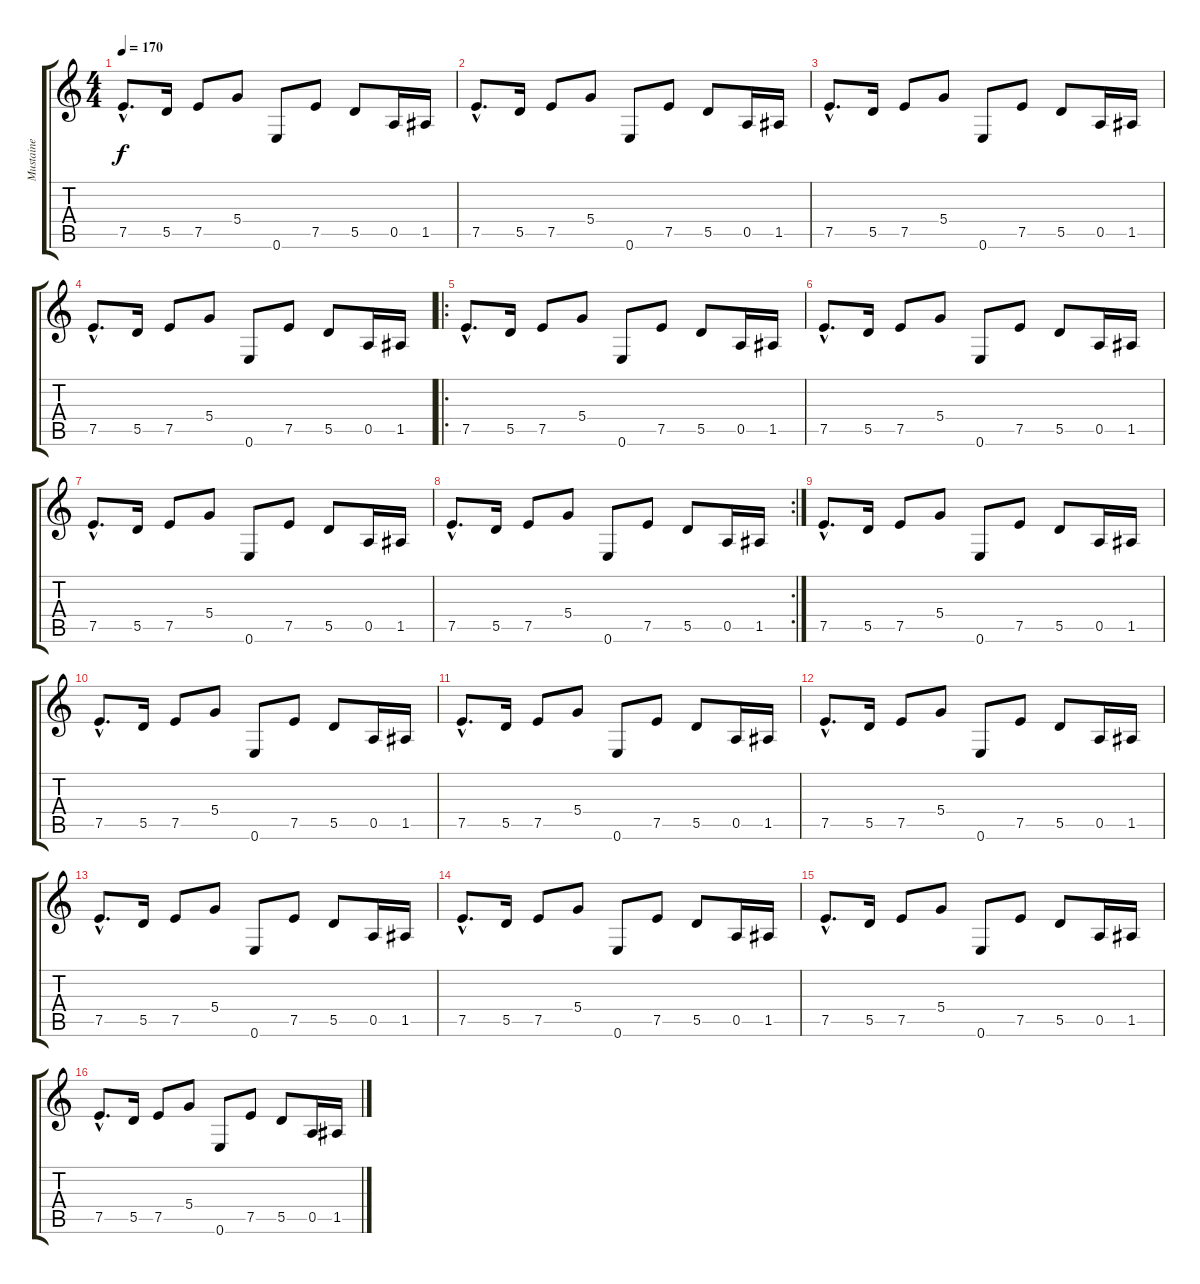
\track ("Mustaine" "Mustaine") {instrument distortionguitar}
\staff {score tabs}
\tuning (E4 B3 G3 D3 A2 E2) {hide}
\ts (4 4)
\tempo 170
\clef g2
\ks c
7.5{hac}.8{d dy f} 5.5.16 7.5.8 5.4.8 0.6.8 7.5.8 5.5.8 0.5.16 1.5.16 |
7.5{hac}.8{d} 5.5.16 7.5.8 5.4.8 0.6.8 7.5.8 5.5.8 0.5.16 1.5.16 |
7.5{hac}.8{d} 5.5.16 7.5.8 5.4.8 0.6.8 7.5.8 5.5.8 0.5.16 1.5.16 |
7.5{hac}.8{d} 5.5.16 7.5.8 5.4.8 0.6.8 7.5.8 5.5.8 0.5.16 1.5.16 |
\ro
7.5{hac}.8{d} 5.5.16 7.5.8 5.4.8 0.6.8 7.5.8 5.5.8 0.5.16 1.5.16 |
7.5{hac}.8{d} 5.5.16 7.5.8 5.4.8 0.6.8 7.5.8 5.5.8 0.5.16 1.5.16 |
7.5{hac}.8{d} 5.5.16 7.5.8 5.4.8 0.6.8 7.5.8 5.5.8 0.5.16 1.5.16 |
\rc 2
7.5{hac}.8{d} 5.5.16 7.5.8 5.4.8 0.6.8 7.5.8 5.5.8 0.5.16 1.5.16 |
7.5{hac}.8{d} 5.5.16 7.5.8 5.4.8 0.6.8 7.5.8 5.5.8 0.5.16 1.5.16 |
7.5{hac}.8{d} 5.5.16 7.5.8 5.4.8 0.6.8 7.5.8 5.5.8 0.5.16 1.5.16 |
7.5{hac}.8{d} 5.5.16 7.5.8 5.4.8 0.6.8 7.5.8 5.5.8 0.5.16 1.5.16 |
7.5{hac}.8{d} 5.5.16 7.5.8 5.4.8 0.6.8 7.5.8 5.5.8 0.5.16 1.5.16 |
7.5{hac}.8{d} 5.5.16 7.5.8 5.4.8 0.6.8 7.5.8 5.5.8 0.5.16 1.5.16 |
7.5{hac}.8{d} 5.5.16 7.5.8 5.4.8 0.6.8 7.5.8 5.5.8 0.5.16 1.5.16 |
7.5{hac}.8{d} 5.5.16 7.5.8 5.4.8 0.6.8 7.5.8 5.5.8 0.5.16 1.5.16 |
7.5{hac}.8{d} 5.5.16 7.5.8 5.4.8 0.6.8 7.5.8 5.5.8 0.5.16 1.5.16
